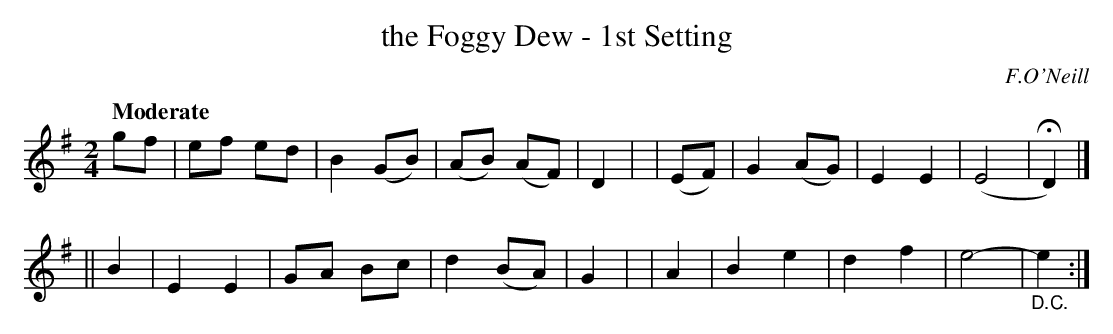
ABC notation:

X:1
T: the Foggy Dew - 1st Setting
O: F.O'Neill
Q: "Moderate"
M: 2/4
L: 1/8
K: Em
   gf  | ef  ed  | B2 (GB) | (AB) (AF) | D2 |\
| (EF) | G2 (AG) | E2  E2  | (E4       | HD2) |]
|| B2  | E2  E2  | GA  Bc  |  d2  (BA) | G2 |\
|  A2  | B2  e2  | d2  f2  |  e4-       | "_D.C."e2 :|
